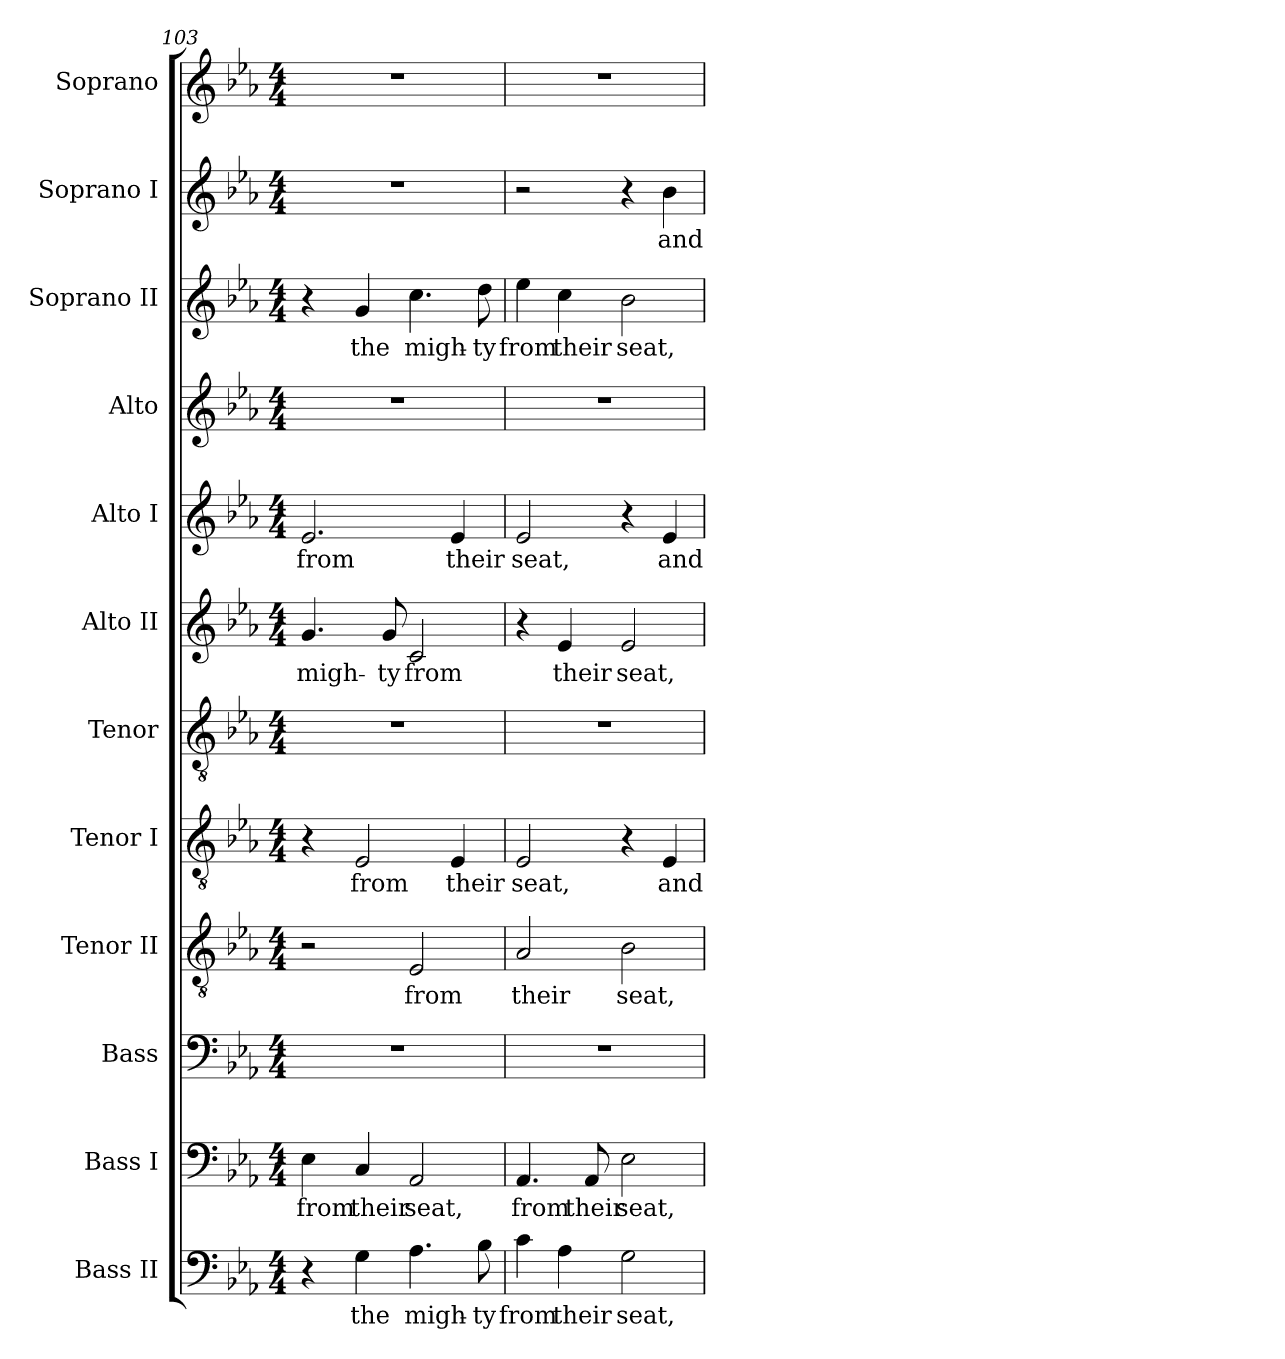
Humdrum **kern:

**kern	**text	**kern	**text	**kern	**kern	**text	**kern	**text	**kern	**kern	**text	**kern	**text	**kern	**kern	**text	**kern	**text	**kern
*part12	*part12	*part11	*part11	*part10	*part9	*part9	*part8	*part8	*part7	*part6	*part6	*part5	*part5	*part4	*part3	*part3	*part2	*part2	*part1
*staff12	*staff12	*staff11	*staff11	*staff10	*staff9	*staff9	*staff8	*staff8	*staff7	*staff6	*staff6	*staff5	*staff5	*staff4	*staff3	*staff3	*staff2	*staff2	*staff1
*I"Bass II	*	*I"Bass I	*	*I"Bass	*I"Tenor II	*	*I"Tenor I	*	*I"Tenor	*I"Alto II	*	*I"Alto I	*	*I"Alto	*I"Soprano II	*	*I"Soprano I	*	*I"Soprano
*I'BII	*	*I'BI	*	*I'B	*I'TII	*	*I'TI	*	*I'T	*I'AII	*	*I'AI	*	*I'A	*I'SII	*	*I'SI	*	*I'S
*clefF4	*	*clefF4	*	*clefF4	*clefGv2	*	*clefGv2	*	*clefGv2	*clefG2	*	*clefG2	*	*clefG2	*clefG2	*	*clefG2	*	*clefG2
*ITrd7c12	*	*	*	*ITrd7c12	*ITrd7c12	*	*ITrd7c12	*	*ITrd7c12	*	*	*	*	*	*	*	*	*	*
*k[b-e-a-]	*	*k[b-e-a-]	*	*k[b-e-a-]	*k[b-e-a-]	*	*k[b-e-a-]	*	*k[b-e-a-]	*k[b-e-a-]	*	*k[b-e-a-]	*	*k[b-e-a-]	*k[b-e-a-]	*	*k[b-e-a-]	*	*k[b-e-a-]
*E-:	*	*E-:	*	*E-:	*E-:	*	*E-:	*	*E-:	*E-:	*	*E-:	*	*E-:	*E-:	*	*E-:	*	*E-:
*M4/4	*	*M4/4	*	*M4/4	*M4/4	*	*M4/4	*	*M4/4	*M4/4	*	*M4/4	*	*M4/4	*M4/4	*	*M4/4	*	*M4/4
=103	=103	=103	=103	=103	=103	=103	=103	=103	=103	=103	=103	=103	=103	=103	=103	=103	=103	=103	=103
!	!	!	!LO:LY:b:color=#000000	!	!	!	!	!	!	!	!	!	!	!	!	!	!	!	!
!	!	!	!	!	!	!	!	!	!	!	!LO:LY:b:color=#000000	!	!	!	!	!	!	!	!
!	!	!	!	!	!	!	!	!	!	!	!	!	!LO:LY:b:color=#000000	!	!	!	!	!	!
4r	.	4E-i\	from	1r	2r	.	4r	.	1r	4.gi/	migh-	2.e-i/	from	1r	4r	.	1r	.	1r
!	!LO:LY:b:color=#000000	!	!	!	!	!	!	!	!	!	!	!	!	!	!	!	!	!	!
!	!	!	!LO:LY:b:color=#000000	!	!	!	!	!	!	!	!	!	!	!	!	!	!	!	!
!	!	!	!	!	!	!	!	!LO:LY:b:color=#000000	!	!	!	!	!	!	!	!	!	!	!
!	!	!	!	!	!	!	!	!	!	!	!	!	!	!	!	!LO:LY:b:color=#000000	!	!	!
4GGi\	the	4Ci/	their	.	.	.	2EE-i/	from	.	.	.	.	.	.	4gi/	the	.	.	.
!	!	!	!	!	!	!	!	!	!	!	!LO:LY:b:color=#000000	!	!	!	!	!	!	!	!
.	.	.	.	.	.	.	.	.	.	8gi/	-ty	.	.	.	.	.	.	.	.
!	!LO:LY:b:color=#000000	!	!	!	!	!	!	!	!	!	!	!	!	!	!	!	!	!	!
!	!	!	!LO:LY:b:color=#000000	!	!	!	!	!	!	!	!	!	!	!	!	!	!	!	!
!	!	!	!	!	!	!LO:LY:b:color=#000000	!	!	!	!	!	!	!	!	!	!	!	!	!
!	!	!	!	!	!	!	!	!	!	!	!LO:LY:b:color=#000000	!	!	!	!	!	!	!	!
!	!	!	!	!	!	!	!	!	!	!	!	!	!	!	!	!LO:LY:b:color=#000000	!	!	!
4.AA-i\	migh-	2AA-i/	seat,	.	2EE-i/	from	.	.	.	2ci/	from	.	.	.	4.cci\	migh-	.	.	.
!	!	!	!	!	!	!	!	!LO:LY:b:color=#000000	!	!	!	!	!	!	!	!	!	!	!
!	!	!	!	!	!	!	!	!	!	!	!	!	!LO:LY:b:color=#000000	!	!	!	!	!	!
.	.	.	.	.	.	.	4EE-i/	their	.	.	.	4e-i/	their	.	.	.	.	.	.
!	!LO:LY:b:color=#000000	!	!	!	!	!	!	!	!	!	!	!	!	!	!	!	!	!	!
!	!	!	!	!	!	!	!	!	!	!	!	!	!	!	!	!LO:LY:b:color=#000000	!	!	!
8BB-i\	-ty	.	.	.	.	.	.	.	.	.	.	.	.	.	8ddi\	-ty	.	.	.
=104	=104	=104	=104	=104	=104	=104	=104	=104	=104	=104	=104	=104	=104	=104	=104	=104	=104	=104	=104
!	!LO:LY:b:color=#000000	!	!	!	!	!	!	!	!	!	!	!	!	!	!	!	!	!	!
!	!	!	!LO:LY:b:color=#000000	!	!	!	!	!	!	!	!	!	!	!	!	!	!	!	!
!	!	!	!	!	!	!LO:LY:b:color=#000000	!	!	!	!	!	!	!	!	!	!	!	!	!
!	!	!	!	!	!	!	!	!LO:LY:b:color=#000000	!	!	!	!	!	!	!	!	!	!	!
!	!	!	!	!	!	!	!	!	!	!	!	!	!LO:LY:b:color=#000000	!	!	!	!	!	!
!	!	!	!	!	!	!	!	!	!	!	!	!	!	!	!	!LO:LY:b:color=#000000	!	!	!
4Ci\	from	4.AA-i/	from	1r	2AA-i/	their	2EE-i/	seat,	1r	4r	.	2e-i/	seat,	1r	4ee-i\	from	2r	.	1r
!	!LO:LY:b:color=#000000	!	!	!	!	!	!	!	!	!	!	!	!	!	!	!	!	!	!
!	!	!	!	!	!	!	!	!	!	!	!LO:LY:b:color=#000000	!	!	!	!	!	!	!	!
!	!	!	!	!	!	!	!	!	!	!	!	!	!	!	!	!LO:LY:b:color=#000000	!	!	!
4AA-i\	their	.	.	.	.	.	.	.	.	4e-i/	their	.	.	.	4cci\	their	.	.	.
!	!	!	!LO:LY:b:color=#000000	!	!	!	!	!	!	!	!	!	!	!	!	!	!	!	!
.	.	8AA-i/	their	.	.	.	.	.	.	.	.	.	.	.	.	.	.	.	.
!	!LO:LY:b:color=#000000	!	!	!	!	!	!	!	!	!	!	!	!	!	!	!	!	!	!
!	!	!	!LO:LY:b:color=#000000	!	!	!	!	!	!	!	!	!	!	!	!	!	!	!	!
!	!	!	!	!	!	!LO:LY:b:color=#000000	!	!	!	!	!	!	!	!	!	!	!	!	!
!	!	!	!	!	!	!	!	!	!	!	!LO:LY:b:color=#000000	!	!	!	!	!	!	!	!
!	!	!	!	!	!	!	!	!	!	!	!	!	!	!	!	!LO:LY:b:color=#000000	!	!	!
2GGi\	seat,	2E-i\	seat,	.	2BB-i\	seat,	4r	.	.	2e-i/	seat,	4r	.	.	2b-i\	seat,	4r	.	.
!	!	!	!	!	!	!	!	!LO:LY:b:color=#000000	!	!	!	!	!	!	!	!	!	!	!
!	!	!	!	!	!	!	!	!	!	!	!	!	!LO:LY:b:color=#000000	!	!	!	!	!	!
!	!	!	!	!	!	!	!	!	!	!	!	!	!	!	!	!	!	!LO:LY:b:color=#000000	!
.	.	.	.	.	.	.	4EE-i/	and	.	.	.	4e-i/	and	.	.	.	4b-i\	and	.
=	=	=	=	=	=	=	=	=	=	=	=	=	=	=	=	=	=	=	=
*-	*-	*-	*-	*-	*-	*-	*-	*-	*-	*-	*-	*-	*-	*-	*-	*-	*-	*-	*-
